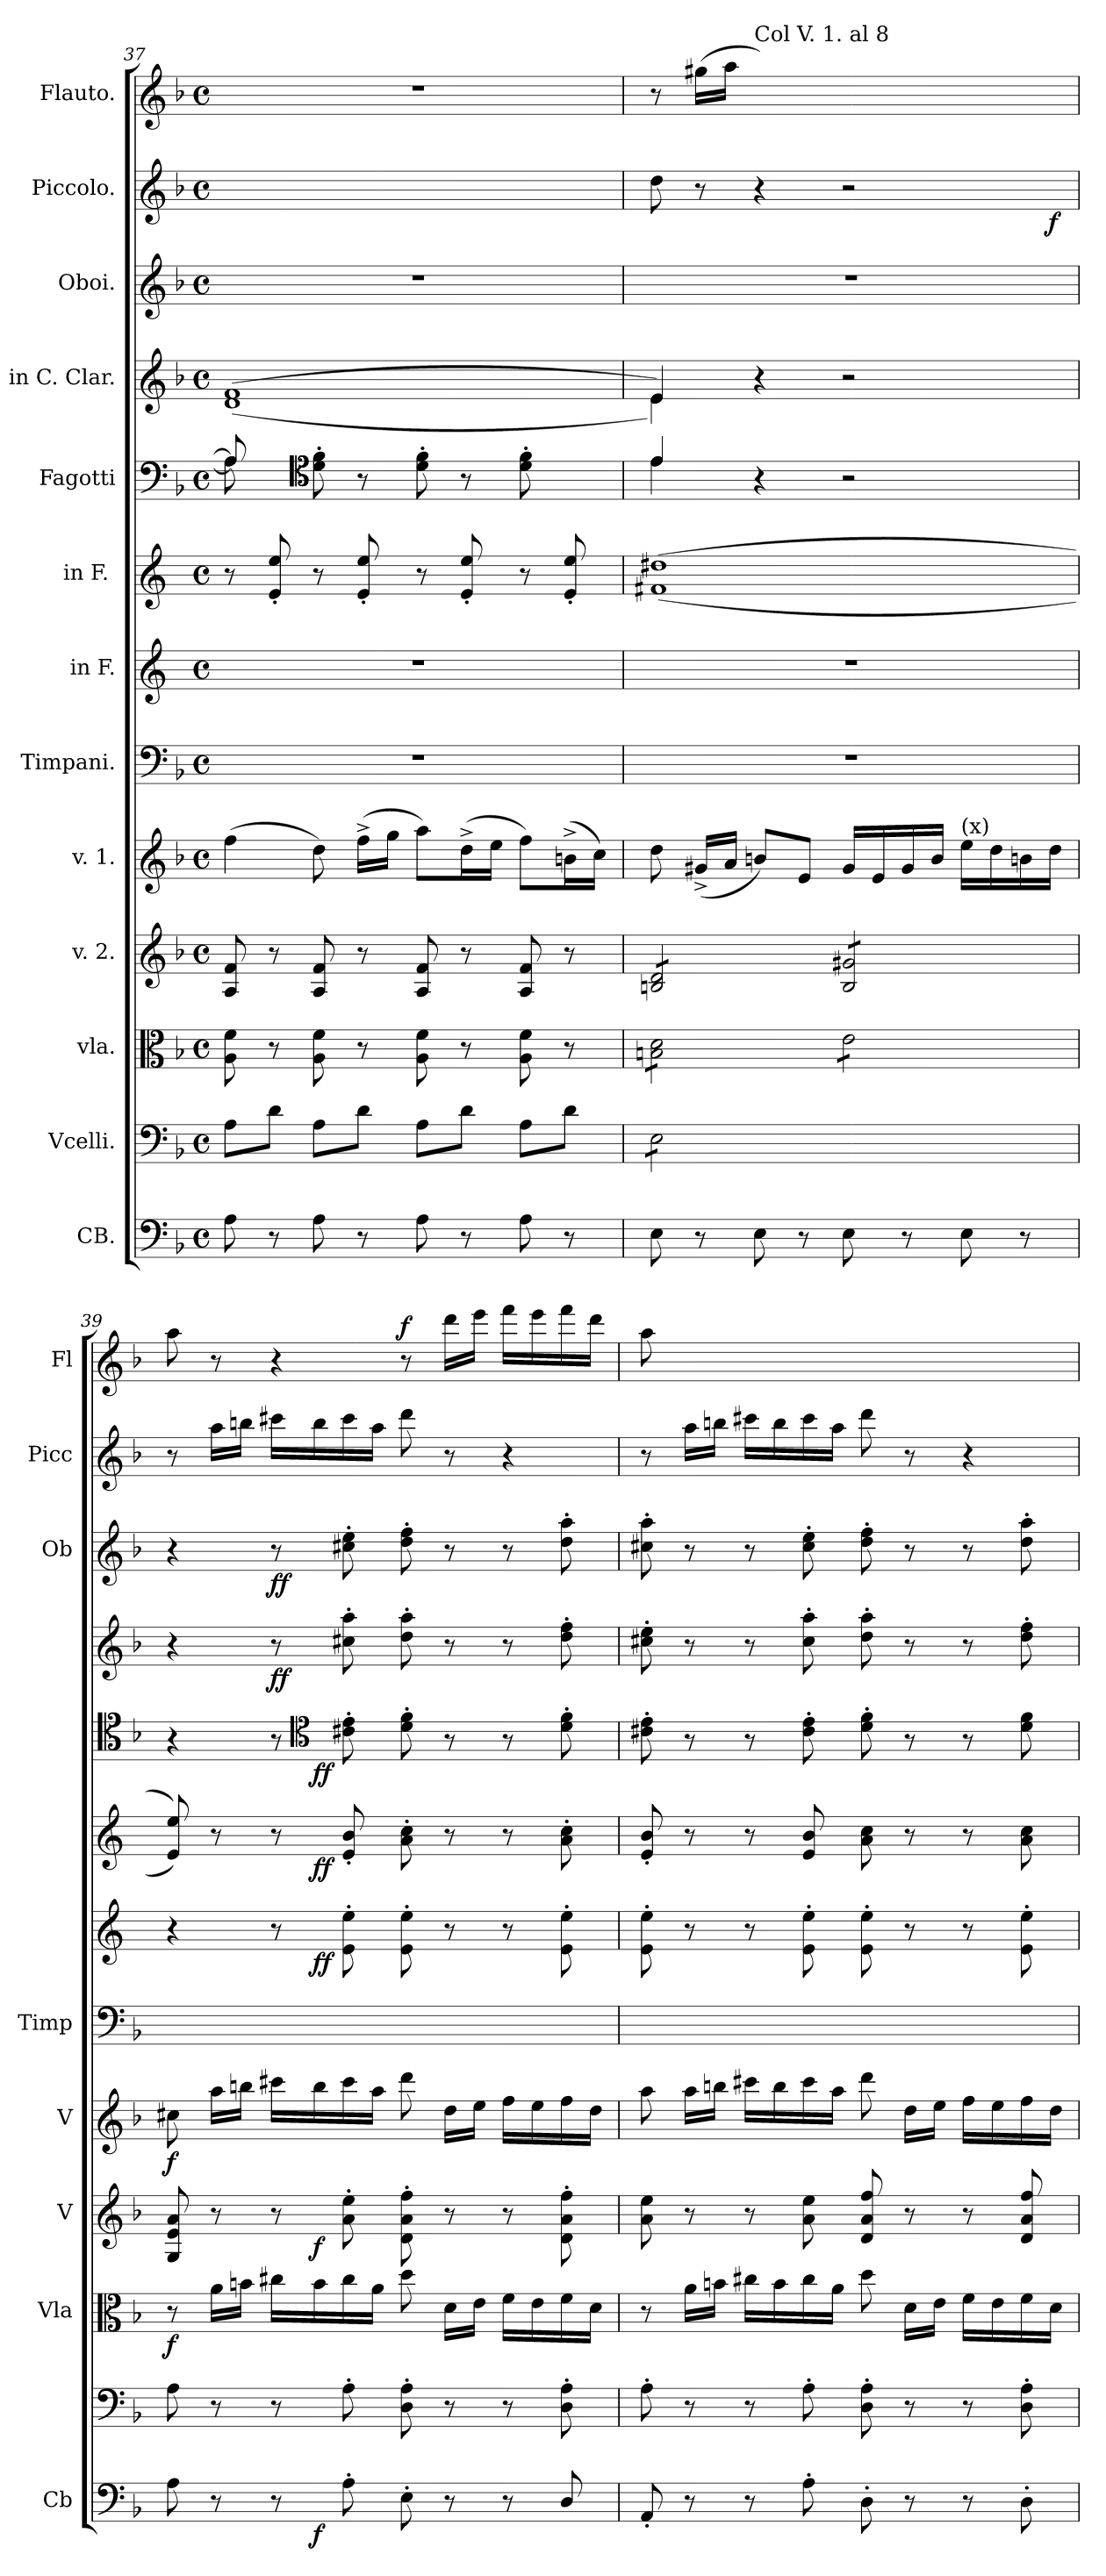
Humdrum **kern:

**kern	**dynam	**kern	**kern	**dynam	**kern	**dynam	**kern	**dynam	**kern	**kern	**dynam	**kern	**dynam	**kern	**dynam	**kern	**dynam	**kern	**dynam	**kern	**dynam	**kern	**dynam
*part13	*part13	*part12	*part11	*part11	*part10	*part10	*part9	*part9	*part8	*part7	*part7	*part6	*part6	*part5	*part5	*part4	*part4	*part3	*part3	*part2	*part2	*part1	*part1
*staff13	*staff13	*staff12	*staff11	*staff11	*staff10	*staff10	*staff9	*staff9	*staff8	*staff7	*staff7	*staff6	*staff6	*staff5	*staff5	*staff4	*staff4	*staff3	*staff3	*staff2	*staff2	*staff1	*staff1
*I"CB.	*	*I"Vcelli.	*I"vla.	*	*I"v. 2.	*	*I"v. 1.	*	*I"Timpani.	*I"in F.	*	*I"in F. 	*	*I"Fagotti	*	*I"in C. Clar.	*	*I"Oboi.	*	*I"Piccolo.	*	*I"Flauto.	*
*I'Cb	*	*	*I'Vla	*	*I'V	*	*I'V	*	*I'Timp	*	*	*	*	*	*	*	*	*I'Ob	*	*I'Picc	*	*I'Fl	*
*clefF4	*	*clefF4	*clefC3	*	*clefG2	*	*clefG2	*	*clefF4	*clefG2	*	*clefG2	*	*clefF4	*	*clefG2	*	*clefG2	*	*clefG2	*	*clefG2	*
*	*	*	*	*	*	*	*	*	*	*ITrd4c7	*	*ITrd4c7	*	*	*	*	*	*	*	*	*	*	*
*k[b-]	*	*k[b-]	*k[b-]	*	*k[b-]	*	*k[b-]	*	*k[b-]	*k[b-]	*	*k[b-]	*	*k[b-]	*	*k[b-]	*	*k[b-]	*	*k[b-]	*	*k[b-]	*
*M4/4	*	*M4/4	*M4/4	*	*M4/4	*	*M4/4	*	*M4/4	*M4/4	*	*M4/4	*	*M4/4	*	*M4/4	*	*M4/4	*	*M4/4	*	*M4/4	*
*met(c)	*	*met(c)	*met(c)	*	*met(c)	*	*met(c)	*	*met(c)	*met(c)	*	*met(c)	*	*met(c)	*	*met(c)	*	*met(c)	*	*met(c)	*	*met(c)	*
=37	=37	=37	=37	=37	=37	=37	=37	=37	=37	=37	=37	=37	=37	=37	=37	=37	=37	=37	=37	=37	=37	=37	=37
*	*	*	*	*	*	*	*	*	*	*	*	*	*	*^	*	*^	*	*	*	*	*	*	*
8A\	.	8A\L	8A\ 8f\	.	8A/ 8f/	.	(4ff\	.	1r	1r	.	8r	.	8A/]	8A\]	.	(1f/	(1d\	.	1r	.	4ff\yy	.	1r	.
8r	.	8d\J	8r	.	8r	.	.	.	.	.	.	8A'/ 8a'/	.	8ryy	8ryy	.	.	.	.	.	.	.	.	.	.
*	*	*	*	*	*	*	*	*	*	*	*	*	*	*clefC4	*	*	*	*	*	*	*	*	*	*	*
8A\	.	8A\L	8A\ 8f\	.	8A/ 8f/	.	8dd\)	.	.	.	.	8r	.	8d'\ 8f'\	4ryy	.	.	.	.	.	.	8dd\yy	.	.	.
8r	.	8d\J	8r	.	8r	.	(16ff^\LL	.	.	.	.	8A'/ 8a'/	.	8r	.	.	.	.	.	.	.	16ff^\LLyy	.	.	.
.	.	.	.	.	.	.	16gg\JJ	.	.	.	.	.	.	.	.	.	.	.	.	.	.	16gg\JJyy	.	.	.
8A\	.	8A\L	8A\ 8f\	.	8A/ 8f/	.	8aa\L)	.	.	.	.	8r	.	8d'\ 8f'\	2ryy	.	.	.	.	.	.	8aa\Lyy	.	.	.
8r	.	8d\J	8r	.	8r	.	(16dd^\L	.	.	.	.	8A'/ 8a'/	.	8r	.	.	.	.	.	.	.	16dd^\Lyy	.	.	.
.	.	.	.	.	.	.	16ee\JJ	.	.	.	.	.	.	.	.	.	.	.	.	.	.	16ee\JJyy	.	.	.
8A\	.	8A\L	8A\ 8f\	.	8A/ 8f/	.	8ff\L)	.	.	.	.	8r	.	8d'\ 8f'\	.	.	.	.	.	.	.	8ff\Lyy	.	.	.
8r	.	8d\J	8r	.	8r	.	(16bn^\L	.	.	.	.	8A'/ 8a'/	.	8ryy	.	.	.	.	.	.	.	16bn^\Lyy	.	.	.
.	.	.	.	.	.	.	16cc\JJ)	.	.	.	.	.	.	.	.	.	.	.	.	.	.	16cc\JJyy	.	.	.
=38	=38	=38	=38	=38	=38	=38	=38	=38	=38	=38	=38	=38	=38	=38	=38	=38	=38	=38	=38	=38	=38	=38	=38	=38	=38
*	*	*	*	*	*	*	*	*	*	*	*	*	*	*	*	*	*	*	*	*	*	*^	*	*	*
*	*	*tremolo	*	*	*	*	*	*	*	*	*	*	*	*	*	*	*	*	*	*	*	*	*	*	*	*
*	*	*	*tremolo	*	*	*	*	*	*	*	*	*	*	*	*	*	*	*	*	*	*	*	*	*	*	*
*	*	*	*	*	*tremolo	*	*	*	*	*	*	*	*	*	*	*	*	*	*	*	*	*	*	*	*	*
8E\	.	8E\L	8Bn\ 8d\L	.	8Bn/ 8d/L	.	8dd\	.	1r	1r	.	(<(>1Bn/ 1g#X/	.	4e/	4e\	.	4e/)	4e\)	.	1r	.	8dd\	2...ryy	.	8r	.
8r	.	8E\	8Bn\ 8d\	.	8Bn/ 8d/	.	(16g#X^/LL	.	.	.	.	.	.	.	.	.	.	.	.	.	.	8r	.	.	(16gg#X\LL	.
.	.	.	.	.	.	.	16a/JJ	.	.	.	.	.	.	.	.	.	.	.	.	.	.	.	.	.	16aa\JJ	.
!	!	!	!	!	!	!	!	!	!	!	!	!	!	!	!	!	!	!	!	!	!	!	!	!	!LO:TX:a:t=Col V. 1. al 8	!
8E\	.	8E\	8Bn\ 8d\	.	8Bn/ 8d/	.	8bn/L)	.	.	.	.	.	.	4r	4ryy	.	4r	4ryy	.	.	.	4r	.	.	8bbn\Lyy)	.
8r	.	8E\J	8Bn\ 8d\J	.	8Bn/ 8d/J	.	8e/J	.	.	.	.	.	.	.	.	.	.	.	.	.	.	.	.	.	8ee\Jyy	.
*	*	*Xtremolo	*	*	*	*	*	*	*	*	*	*	*	*	*	*	*	*	*	*	*	*	*	*	*	*
8E\	.	2ryy	8e\L	.	8B/ 8g#X/L	.	16g#/LL	.	.	.	.	.	.	2r	2ryy	.	2r	2ryy	.	.	.	2r	.	.	16gg#\LLyy	.
.	.	.	.	.	.	.	16e/	.	.	.	.	.	.	.	.	.	.	.	.	.	.	.	.	.	16ee\yy	.
8r	.	.	8e\	.	8B/ 8g#X/	.	16g#/	.	.	.	.	.	.	.	.	.	.	.	.	.	.	.	.	.	16gg#\yy	.
.	.	.	.	.	.	.	16b/JJ	.	.	.	.	.	.	.	.	.	.	.	.	.	.	.	.	.	16bb\JJyy	.
!	!	!	!	!	!	!	!LO:TX:a:t=(x)	!	!	!	!	!	!	!	!	!	!	!	!	!	!	!	!	!	!	!
8E\	.	.	8e\	.	8B/ 8g#X/	.	16ee\LL	.	.	.	.	.	.	.	.	.	.	.	.	.	.	.	.	.	16eee\LLyy	.
.	.	.	.	.	.	.	16dd\	.	.	.	.	.	.	.	.	.	.	.	.	.	.	.	.	.	16ddd\yy	.
8r	.	.	8e\J	.	8B/ 8g#X/J	.	16bn\	.	.	.	.	.	.	.	.	.	.	.	.	.	.	.	.	.	16bbn\yy	.
*	*	*	*	*	*Xtremolo	*	*	*	*	*	*	*	*	*	*	*	*	*	*	*	*	*	*	*	*	*
*	*	*	*Xtremolo	*	*	*	*	*	*	*	*	*	*	*	*	*	*	*	*	*	*	*	*	*	*	*
.	.	.	.	.	.	.	16dd\JJ	.	.	.	.	.	.	.	.	.	.	.	.	.	.	.	16ryy	f	16ddd\JJyy	.
*	*	*	*	*	*	*	*	*	*	*	*	*	*	*	*	*	*v	*v	*	*	*	*v	*v	*	*	*
=39	=39	=39	=39	=39	=39	=39	=39	=39	=39	=39	=39	=39	=39	=39	=39	=39	=39	=39	=39	=39	=39	=39	=39	=39
*^	*	*	*	*	*^	*	*	*	*	*^	*	*^	*	*	*	*	*	*	*	*	*	*	*	*
8A\	4ryy	.	8A\	8r	f	8G/ 8e/ 8a/	4ryy	.	8cc#X\	f	1ryy	4r	4ryy	.	8A/ 8a/))	4ryy	.	4r	4ryy	.	4r	.	4r	.	8r	.	8aa\	.
8r	.	.	8r	16a\LL	.	8r	.	.	16aa\LL	.	.	.	.	.	8r	.	.	.	.	.	.	.	.	.	16aa\LL	.	8r	.
.	.	.	.	16bn\JJ	.	.	.	.	16bbn\JJ	.	.	.	.	.	.	.	.	.	.	.	.	.	.	.	16bbn\JJ	.	.	.
8r	16ryy	.	8r	16cc#X\LL	.	8r	16ryy	.	16ccc#X\LL	.	.	8r	16ryy	.	8r	16ryy	.	8r	16ryy	.	8r	ff	8r	ff	16ccc#X\LL	.	4r	.
*	*	*	*	*	*	*	*	*	*	*	*	*	*	*	*	*	*	*clefC4	*	*	*	*	*	*	*	*	*	*
.	2ryy	f	.	16b\	.	.	2ryy	f	16bb\	.	.	.	2ryy	ff	.	2ryy	ff	.	2ryy	ff	.	.	.	.	16bb\	.	.	.
8A'\	.	.	8A'\	16cc#\	.	8a'\ 8ee'\	.	.	16ccc#\	.	.	8A'\ 8a'\	.	.	8A'/ 8e'/	.	.	8c#X'\ 8e'\	.	.	8cc#X'\ 8aa'\	.	8cc#X'\ 8ee'\	.	16ccc#\	.	.	.
.	.	.	.	16a\JJ	.	.	.	.	16aa\JJ	.	.	.	.	.	.	.	.	.	.	.	.	.	.	.	16aa\JJ	.	.	.
!	!	!	!	!	!	!	!	!	!	!	!	!	!	!	!	!	!	!	!	!	!	!	!	!	!	!	!	!LO:DY:a
8E'\	.	.	8D'\ 8A'\	8dd\	.	8d'\ 8a'\ 8ff'\	.	.	8ddd\	.	.	8A'\ 8a'\	.	.	8d'\ 8f'\	.	.	8d'\ 8f'\	.	.	8dd'\ 8aa'\	.	8dd'\ 8ff'\	.	8ddd\	.	8r	f
8r	.	.	8r	16d\LL	.	8r	.	.	16dd\LL	.	.	8r	.	.	8r	.	.	8r	.	.	8r	.	8r	.	8r	.	16ddd\LL	.
.	.	.	.	16e\JJ	.	.	.	.	16ee\JJ	.	.	.	.	.	.	.	.	.	.	.	.	.	.	.	.	.	16eee\JJ	.
8r	.	.	8r	16f\LL	.	8r	.	.	16ff\LL	.	.	8r	.	.	8r	.	.	8r	.	.	8r	.	8r	.	4r	.	16fff\LL	.
.	8.ryy	.	.	16e\	.	.	8.ryy	.	16ee\	.	.	.	8.ryy	.	.	8.ryy	.	.	8.ryy	.	.	.	.	.	.	.	16eee\	.
8D/	.	.	8D'\ 8A'\	16f\	.	8d'\ 8a'\ 8ff'\	.	.	16ff\	.	.	8A'\ 8a'\	.	.	8d'\ 8f'\	.	.	8d'\ 8f'\	.	.	8dd'\ 8ff'\	.	8dd'\ 8aa'\	.	.	.	16fff\	.
.	.	.	.	16d\JJ	.	.	.	.	16dd\JJ	.	.	.	.	.	.	.	.	.	.	.	.	.	.	.	.	.	16ddd\JJ	.
*	*	*	*	*	*	*	*	*	*	*	*	*v	*v	*	*	*	*	*v	*v	*	*	*	*	*	*	*	*	*
*v	*v	*	*	*	*	*v	*v	*	*	*	*	*	*	*v	*v	*	*	*	*	*	*	*	*	*	*	*
=40	=40	=40	=40	=40	=40	=40	=40	=40	=40	=40	=40	=40	=40	=40	=40	=40	=40	=40	=40	=40	=40	=40	=40
8AA'/	.	8A'\	8r	.	8a\ 8ee\	.	8aa\	.	1ryy	8A'\ 8a'\	.	8A'/ 8e'/	.	8c#X'\ 8e'\	.	8cc#X'\ 8ee'\	.	8cc#X'\ 8aa'\	.	8r	.	8aa\	.
8r	.	8r	16a\LL	.	8r	.	16aa\LL	.	.	8r	.	8r	.	8r	.	8r	.	8r	.	16aa\LL	.	8ryy	.
.	.	.	16bn\JJ	.	.	.	16bbn\JJ	.	.	.	.	.	.	.	.	.	.	.	.	16bbn\JJ	.	.	.
8r	.	8r	16cc#X\LL	.	8r	.	16ccc#X\LL	.	.	8r	.	8r	.	8r	.	8r	.	8r	.	16ccc#X\LL	.	4ryy	.
.	.	.	16b\	.	.	.	16bb\	.	.	.	.	.	.	.	.	.	.	.	.	16bb\	.	.	.
8A'\	.	8A'\	16cc#\	.	8a\ 8ee\	.	16ccc#\	.	.	8A'\ 8a'\	.	8A/ 8e/	.	8c#'\ 8e'\	.	8cc#'\ 8aa'\	.	8cc#'\ 8ee'\	.	16ccc#\	.	.	.
.	.	.	16a\JJ	.	.	.	16aa\JJ	.	.	.	.	.	.	.	.	.	.	.	.	16aa\JJ	.	.	.
8D'\	.	8D'\ 8A'\	8dd\	.	8d/ 8a/ 8ff/	.	8ddd\	.	.	8A'\ 8a'\	.	8d\ 8f\	.	8d'\ 8f'\	.	8dd'\ 8aa'\	.	8dd'\ 8ff'\	.	8ddd\	.	2ryy	.
8r	.	8r	16d\LL	.	8r	.	16dd\LL	.	.	8r	.	8r	.	8r	.	8r	.	8r	.	8r	.	.	.
.	.	.	16e\JJ	.	.	.	16ee\JJ	.	.	.	.	.	.	.	.	.	.	.	.	.	.	.	.
8r	.	8r	16f\LL	.	8r	.	16ff\LL	.	.	8r	.	8r	.	8r	.	8r	.	8r	.	4r	.	.	.
.	.	.	16e\	.	.	.	16ee\	.	.	.	.	.	.	.	.	.	.	.	.	.	.	.	.
8D'\	.	8D'\ 8A'\	16f\	.	8d/ 8a/ 8ff/	.	16ff\	.	.	8A'\ 8a'\	.	8d\ 8f\	.	8d\ 8f\	.	8dd'\ 8ff'\	.	8dd'\ 8aa'\	.	.	.	.	.
.	.	.	16d\JJ	.	.	.	16dd\JJ	.	.	.	.	.	.	.	.	.	.	.	.	.	.	.	.
=	=	=	=	=	=	=	=	=	=	=	=	=	=	=	=	=	=	=	=	=	=	=	=
*-	*-	*-	*-	*-	*-	*-	*-	*-	*-	*-	*-	*-	*-	*-	*-	*-	*-	*-	*-	*-	*-	*-	*-
